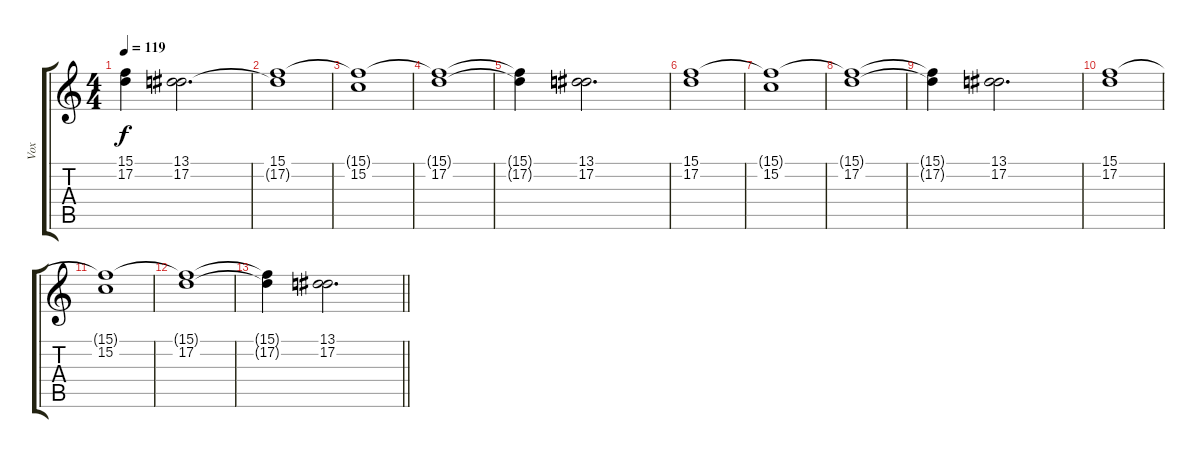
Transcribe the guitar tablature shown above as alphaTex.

\track ("Vox" "Vox") {instrument lead2sawtooth}
\staff {score tabs}
\tuning (D4 A3 F3 C3 G2 C2) {hide}
\ts (4 4)
\tempo 119
\clef g2
\ks c
(15.1{t} 17.2{t}).4{dy f} (13.1 17.2).2{d} |
(15.1 17.2{t}).1 |
(15.1{t} 15.2).1 |
(15.1{t} 17.2).1 |
(15.1{t} 17.2{t}).4 (13.1 17.2).2{d} |
(15.1 17.2).1 |
(15.1{t} 15.2).1 |
(15.1{t} 17.2).1 |
(15.1{t} 17.2{t}).4 (13.1 17.2).2{d} |
(15.1 17.2).1 |
(15.1{t} 15.2).1 |
(15.1{t} 17.2).1 |
\barLineRight lightlight
(15.1{t} 17.2{t}).4 (13.1 17.2).2{d}
